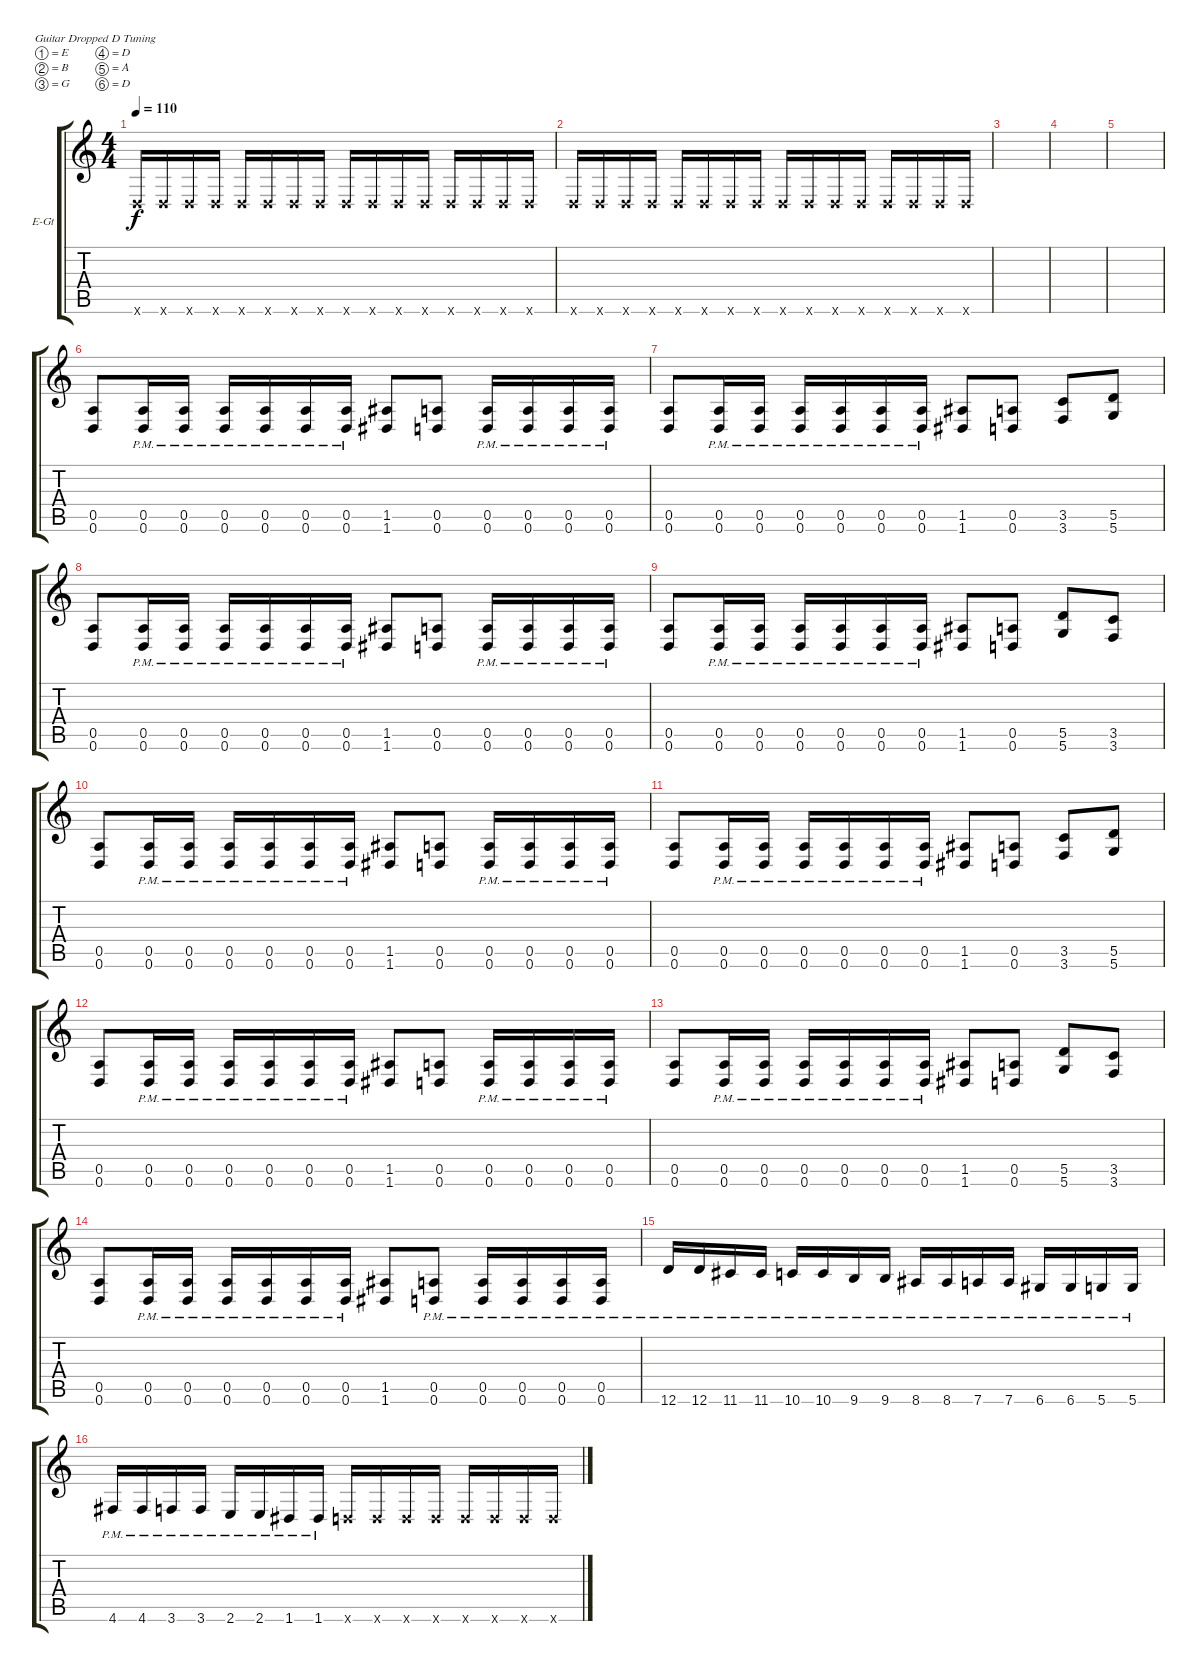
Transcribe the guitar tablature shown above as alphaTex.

\bracketExtendMode groupsimilarinstruments
\firstSystemTrackNameOrientation horizontal
\otherSystemsTrackNameOrientation horizontal
\track ("Distortion-guitar (Paul)" "E-Gt") {instrument distortionguitar}
\staff {score tabs}
\tuning (E4 B3 G3 D3 A2 D2)
\ts (4 4)
\tempo 110
\clef g2
\ks c
0.6{x}.16{dy f} 0.6{x}.16 0.6{x}.16 0.6{x}.16 0.6{x}.16 0.6{x}.16 0.6{x}.16 0.6{x}.16 0.6{x}.16 0.6{x}.16 0.6{x}.16 0.6{x}.16 0.6{x}.16 0.6{x}.16 0.6{x}.16 0.6{x}.16 |
0.6{x}.16 0.6{x}.16 0.6{x}.16 0.6{x}.16 0.6{x}.16 0.6{x}.16 0.6{x}.16 0.6{x}.16 0.6{x}.16 0.6{x}.16 0.6{x}.16 0.6{x}.16 0.6{x}.16 0.6{x}.16 0.6{x}.16 0.6{x}.16 |
|
|
|
(0.5 0.6).8 (0.5{pm} 0.6{pm}).16 (0.5{pm} 0.6{pm}).16 (0.5{pm} 0.6{pm}).16 (0.5{pm} 0.6{pm}).16 (0.5{pm} 0.6{pm}).16 (0.5{pm} 0.6{pm}).16 (1.5 1.6).8 (0.5 0.6).8 (0.5{pm} 0.6{pm}).16 (0.5{pm} 0.6{pm}).16 (0.5{pm} 0.6{pm}).16 (0.5{pm} 0.6{pm}).16 |
(0.5 0.6).8 (0.5{pm} 0.6{pm}).16 (0.5{pm} 0.6{pm}).16 (0.5{pm} 0.6{pm}).16 (0.5{pm} 0.6{pm}).16 (0.5{pm} 0.6{pm}).16 (0.5{pm} 0.6{pm}).16 (1.5 1.6).8 (0.5 0.6).8 (3.5 3.6).8 (5.5 5.6).8 |
(0.5 0.6).8 (0.5{pm} 0.6{pm}).16 (0.5{pm} 0.6{pm}).16 (0.5{pm} 0.6{pm}).16 (0.5{pm} 0.6{pm}).16 (0.5{pm} 0.6{pm}).16 (0.5{pm} 0.6{pm}).16 (1.5 1.6).8 (0.5 0.6).8 (0.5{pm} 0.6{pm}).16 (0.5{pm} 0.6{pm}).16 (0.5{pm} 0.6{pm}).16 (0.5{pm} 0.6{pm}).16 |
(0.5 0.6).8 (0.5{pm} 0.6{pm}).16 (0.5{pm} 0.6{pm}).16 (0.5{pm} 0.6{pm}).16 (0.5{pm} 0.6{pm}).16 (0.5{pm} 0.6{pm}).16 (0.5{pm} 0.6{pm}).16 (1.5 1.6).8 (0.5 0.6).8 (5.5 5.6).8 (3.5 3.6).8 |
(0.5 0.6).8 (0.5{pm} 0.6{pm}).16 (0.5{pm} 0.6{pm}).16 (0.5{pm} 0.6{pm}).16 (0.5{pm} 0.6{pm}).16 (0.5{pm} 0.6{pm}).16 (0.5{pm} 0.6{pm}).16 (1.5 1.6).8 (0.5 0.6).8 (0.5{pm} 0.6{pm}).16 (0.5{pm} 0.6{pm}).16 (0.5{pm} 0.6{pm}).16 (0.5{pm} 0.6{pm}).16 |
(0.5 0.6).8 (0.5{pm} 0.6{pm}).16 (0.5{pm} 0.6{pm}).16 (0.5{pm} 0.6{pm}).16 (0.5{pm} 0.6{pm}).16 (0.5{pm} 0.6{pm}).16 (0.5{pm} 0.6{pm}).16 (1.5 1.6).8 (0.5 0.6).8 (3.5 3.6).8 (5.5 5.6).8 |
(0.5 0.6).8 (0.5{pm} 0.6{pm}).16 (0.5{pm} 0.6{pm}).16 (0.5{pm} 0.6{pm}).16 (0.5{pm} 0.6{pm}).16 (0.5{pm} 0.6{pm}).16 (0.5{pm} 0.6{pm}).16 (1.5 1.6).8 (0.5 0.6).8 (0.5{pm} 0.6{pm}).16 (0.5{pm} 0.6{pm}).16 (0.5{pm} 0.6{pm}).16 (0.5{pm} 0.6{pm}).16 |
(0.5 0.6).8 (0.5{pm} 0.6{pm}).16 (0.5{pm} 0.6{pm}).16 (0.5{pm} 0.6{pm}).16 (0.5{pm} 0.6{pm}).16 (0.5{pm} 0.6{pm}).16 (0.5{pm} 0.6{pm}).16 (1.5 1.6).8 (0.5 0.6).8 (5.5 5.6).8 (3.5 3.6).8 |
(0.5 0.6).8 (0.5{pm} 0.6{pm}).16 (0.5{pm} 0.6{pm}).16 (0.5{pm} 0.6{pm}).16 (0.5{pm} 0.6{pm}).16 (0.5{pm} 0.6{pm}).16 (0.5{pm} 0.6{pm}).16 (1.5 1.6).8 (0.5{pm} 0.6{pm}).8 (0.5{pm} 0.6{pm}).16 (0.5{pm} 0.6{pm}).16 (0.5{pm} 0.6{pm}).16 (0.5{pm} 0.6{pm}).16 |
12.6{pm}.16 12.6{pm}.16 11.6{pm}.16 11.6{pm}.16 10.6{pm}.16 10.6{pm}.16 9.6{pm}.16 9.6{pm}.16 8.6{pm}.16 8.6{pm}.16 7.6{pm}.16 7.6{pm}.16 6.6{pm}.16 6.6{pm}.16 5.6{pm}.16 5.6{pm}.16 |
4.6{pm}.16 4.6{pm}.16 3.6{pm}.16 3.6{pm}.16 2.6{pm}.16 2.6{pm}.16 1.6{pm}.16 1.6{pm}.16 0.6{x}.16 0.6{x}.16 0.6{x}.16 0.6{x}.16 0.6{x}.16 0.6{x}.16 0.6{x}.16 0.6{x}.16
